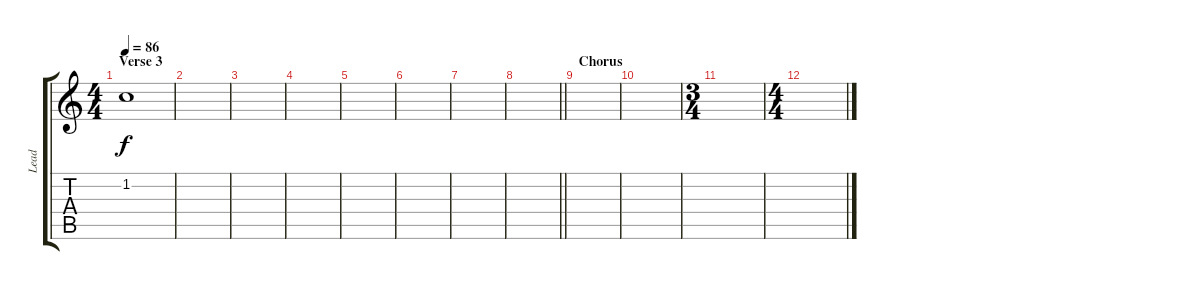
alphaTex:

\track ("Lead" "Lead") {instrument acousticguitarnylon}
\staff {score tabs}
\tuning (E4 B3 G3 D3 A2 E2) {hide}
\ts (4 4)
\section ("" "Verse 3")
\tempo 86
\clef g2
\ks c
1.2{t}.1{dy f} |
|
|
|
|
|
|
\barLineRight lightlight
|
\section ("" "Chorus")
|
|
\ts (3 4)
|
\ts (4 4)
